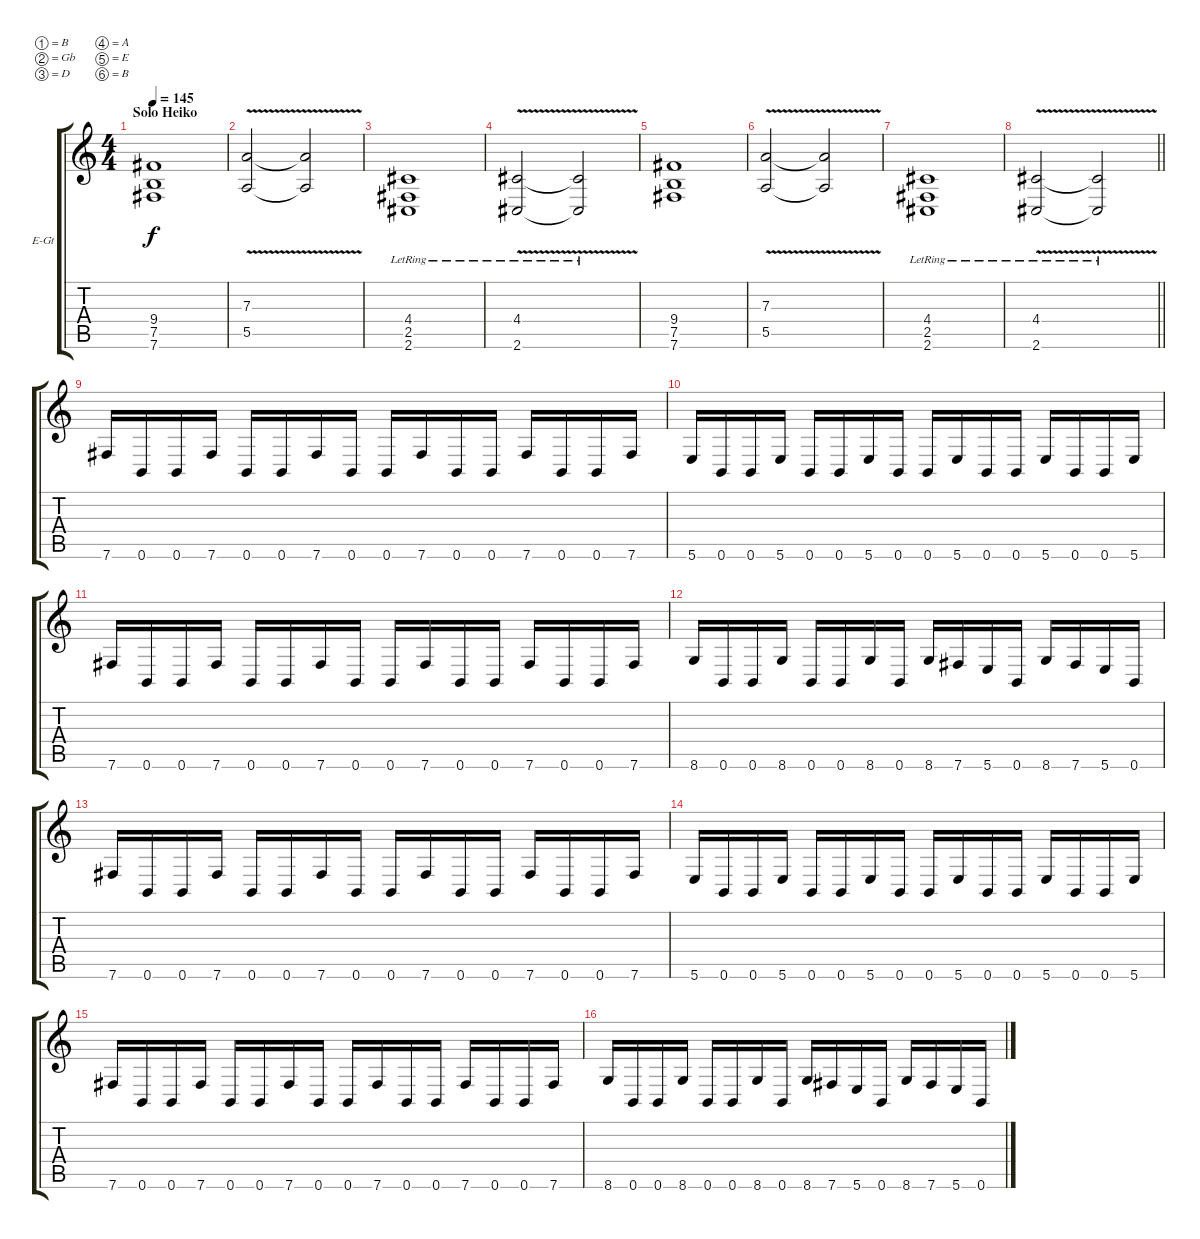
\bracketExtendMode groupsimilarinstruments
\firstSystemTrackNameOrientation horizontal
\otherSystemsTrackNameOrientation horizontal
\track ("RG LEFT" "E-Gt") {instrument distortionguitar}
\staff {score tabs}
\tuning (B3 Gb3 D3 A2 E2 B1)
\ts (4 4)
\section ("" "Solo Heiko")
\tempo 145
\clef g2
\ks c
(9.4 7.5 7.6).1{dy f} |
(7.3{v} 5.5{v}).2 (7.3{v t} 5.5{v t}).2 |
(4.4{lr} 2.5{lr} 2.6{lr}).1 |
(4.4 2.6{v lr}).2 (4.4{t} 2.6{v lr t}).2 |
(9.4 7.5 7.6).1 |
(7.3{v} 5.5{v}).2 (7.3{v t} 5.5{v t}).2 |
(4.4{lr} 2.5{lr} 2.6{lr}).1 |
\barLineRight lightlight
(4.4 2.6{v lr}).2 (4.4{t} 2.6{v lr t}).2 |
7.6.16 0.6.16 0.6.16 7.6.16 0.6.16 0.6.16 7.6.16 0.6.16 0.6.16 7.6.16 0.6.16 0.6.16 7.6.16 0.6.16 0.6.16 7.6.16 |
5.6.16 0.6.16 0.6.16 5.6.16 0.6.16 0.6.16 5.6.16 0.6.16 0.6.16 5.6.16 0.6.16 0.6.16 5.6.16 0.6.16 0.6.16 5.6.16 |
7.6.16 0.6.16 0.6.16 7.6.16 0.6.16 0.6.16 7.6.16 0.6.16 0.6.16 7.6.16 0.6.16 0.6.16 7.6.16 0.6.16 0.6.16 7.6.16 |
8.6.16 0.6.16 0.6.16 8.6.16 0.6.16 0.6.16 8.6.16 0.6.16 8.6.16 7.6.16 5.6.16 0.6.16 8.6.16 7.6.16 5.6.16 0.6.16 |
7.6.16 0.6.16 0.6.16 7.6.16 0.6.16 0.6.16 7.6.16 0.6.16 0.6.16 7.6.16 0.6.16 0.6.16 7.6.16 0.6.16 0.6.16 7.6.16 |
5.6.16 0.6.16 0.6.16 5.6.16 0.6.16 0.6.16 5.6.16 0.6.16 0.6.16 5.6.16 0.6.16 0.6.16 5.6.16 0.6.16 0.6.16 5.6.16 |
7.6.16 0.6.16 0.6.16 7.6.16 0.6.16 0.6.16 7.6.16 0.6.16 0.6.16 7.6.16 0.6.16 0.6.16 7.6.16 0.6.16 0.6.16 7.6.16 |
8.6.16 0.6.16 0.6.16 8.6.16 0.6.16 0.6.16 8.6.16 0.6.16 8.6.16 7.6.16 5.6.16 0.6.16 8.6.16 7.6.16 5.6.16 0.6.16
